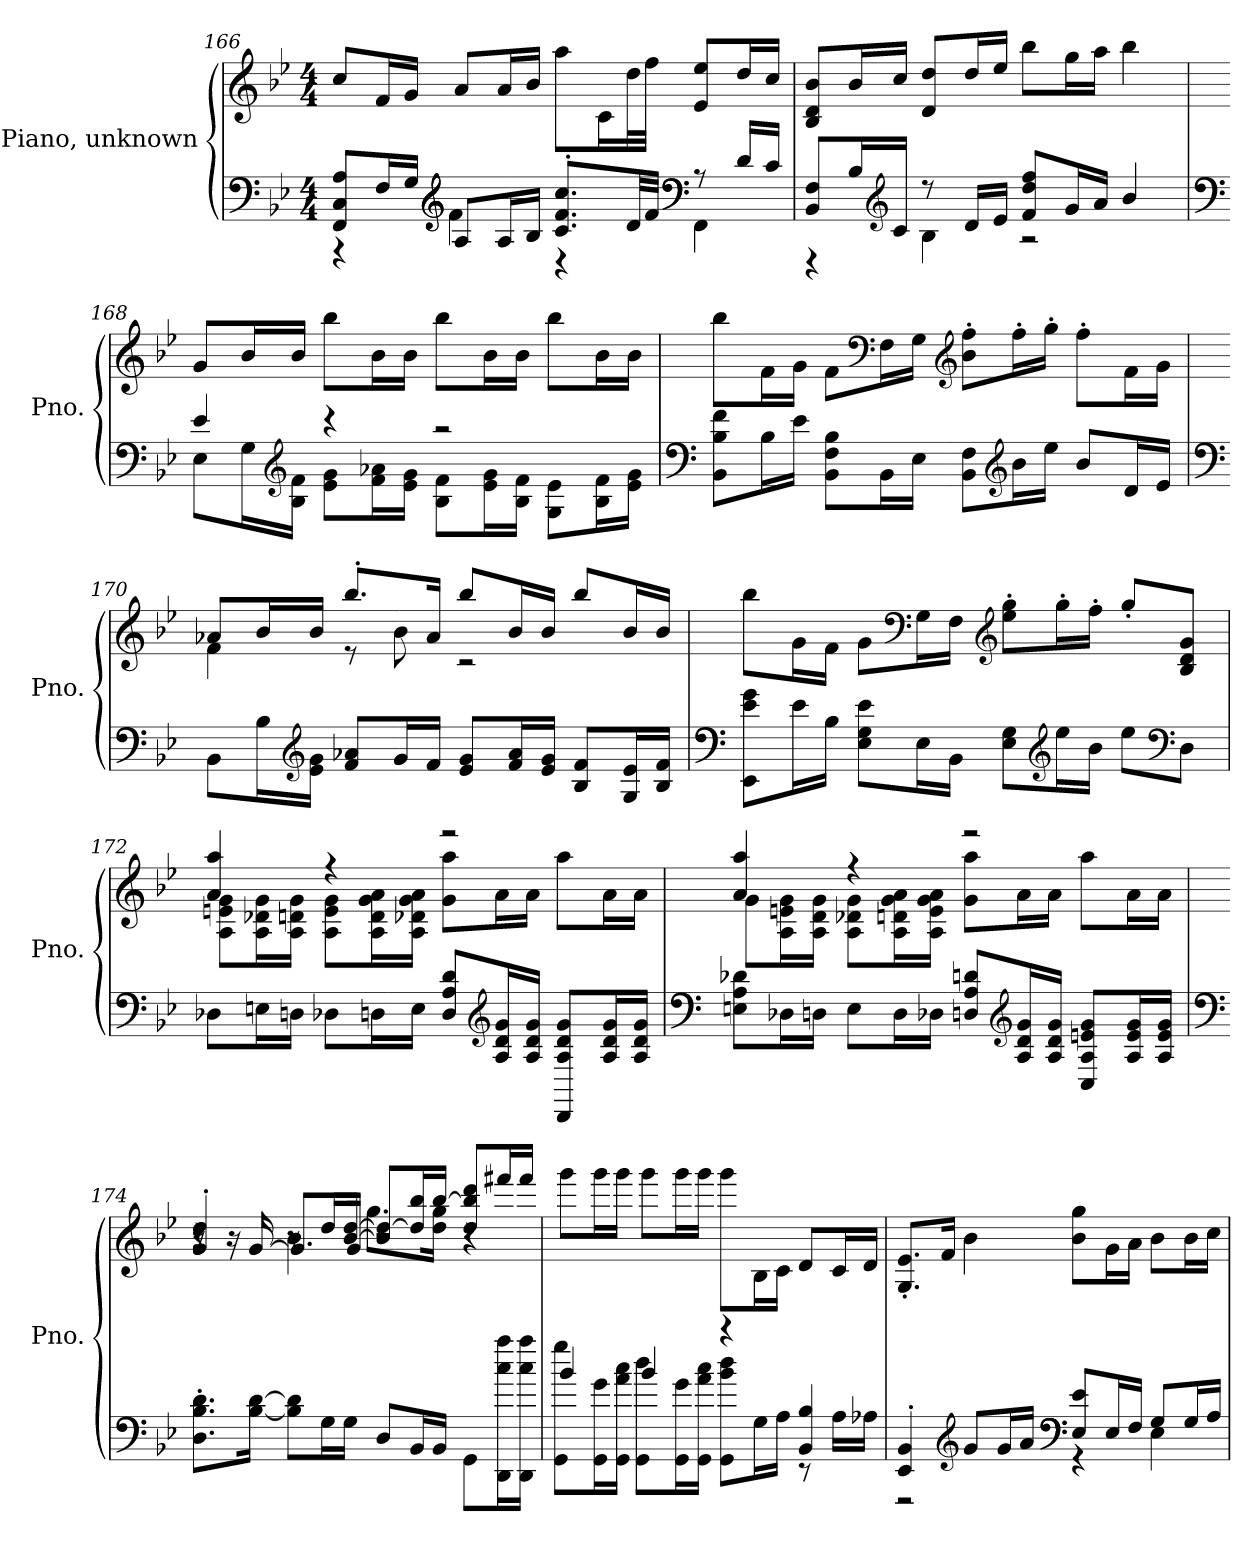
**kern	**kern
*part1	*part1
*staff2	*staff1
*I"Piano, unknown	*
*I'Pno.	*
*clefF4	*clefG2
*k[b-e-]	*k[b-e-]
*M4/4	*M4/4
=166	=166
*^	*
8FF/ 8C/ 8A/L	4r	8cc/L
16F/L	.	16f/L
16G/JJ	.	16g/JJ
*clefG2	*	*
8A/L	4f\	8a/L
16A/L	.	16a/L
16B-/JJ	.	16b-/JJ
8.c/' 8.f/' 8.cc/'L	4r	8aa\L
.	.	16c\L
32d/LL	.	32dd\L
32f/JJJ	.	32ff\JJJ
*clefF4	*	*
8r	4FF\	8e-/ 8ee-/L
16d/LL	.	16dd/L
16c/JJ	.	16cc/JJ
!!LO:LB:g=z
=167	=167	=167
8BB-/ 8F/L	4r	8B-/ 8d/ 8b-/L
16B-/L	.	16b-/L
*clefG2	*	*
16c/JJ	.	16cc/JJ
8r	4B-\	8d/ 8dd/L
16d/LL	.	16dd/L
16e-/JJ	.	16ee-/JJ
8f/ 8dd/ 8ff/L	2r	8bb-\L
16g/L	.	16gg\L
16a/JJ	.	16aa\JJ
4b-/	.	4bb-\
=168	=168	=168
*clefF4	*	*
4e-/	8E-\L	8g/L
.	16G\L	16b-/L
*clefG2	*	*
.	16B-\ 16f\JJ	16b-/JJ
4r	8e-\ 8g\L	8bb-\L
.	16f\ 16a-X\L	16b-\L
.	16e-\ 16g\JJ	16b-\JJ
2r	8B-\ 8f\L	8bb-\L
.	16e-\ 16g\L	16b-\L
.	16B-\ 16f\JJ	16b-\JJ
.	8G\ 8e-\L	8bb-\L
.	16B-\ 16f\L	16b-\L
.	16e-\ 16g\JJ	16b-\JJ
*v	*v	*
!!LO:LB:g=z
=169	=169
*clefF4	*
8BB-\ 8B-\ 8f\L	8bb-\L
16B-\L	16f\L
16e-\JJ	16g\JJ
8BB-\ 8F\ 8B-\L	8f\L
*	*clefF4
16BB-\L	16F\L
16E-\JJ	16G\JJ
*	*clefG2
8BB-\ 8F\L	8b-\' 8ff\'L
*clefG2	*
16b-\L	16ff'\L
16ee-\JJ	16gg'\JJ
8b-/L	8ff'\L
16d/L	16f\L
16e-/JJ	16g\JJ
=170	=170
*clefF4	*
*	*^
8BB-\L	8a-X/L	4f\
16B-\L	16b-/L	.
*clefG2	*	*
16e-\ 16g\JJ	16b-/JJ	.
8f/ 8a-X/L	8.bb-'/L	8r
16g/L	.	8b-\
16f/JJ	16a-/Jk	.
8e-/ 8g/L	8bb-/L	2r
16f/ 16a-/L	16b-/L	.
16e-/ 16g/JJ	16b-/JJ	.
8B-/ 8f/L	8bb-/L	.
16G/ 16e-/L	16b-/L	.
16B-/ 16f/JJ	16b-/JJ	.
*	*v	*v
!!LO:PB:g=z
=171	=171
*clefF4	*
8EE-\ 8e-\ 8g\L	8bb-\L
16e-\L	16g\L
16B-\JJ	16f\JJ
8E-\ 8G\ 8e-\L	8g\L
*	*clefF4
16E-\L	16G\L
16BB-\JJ	16F\JJ
*	*clefG2
8E-\ 8G\L	8ee-\' 8gg\'L
*clefG2	*
16ee-\L	16gg'\L
16b-\JJ	16ff'\JJ
8ee-\L	8gg'/L
*clefF4	*
8D\J	8B-/ 8d/ 8g/J
=172	=172
*	*^
8D-X\L	4a/ 4aa/	8A\ 8en\ 8g\L
16En\L	.	16A\ 16d-X\ 16g\L
16Dn\JJ	.	16A\ 16dn\ 16g\JJ
8D-X\L	4r	8A\ 8e\ 8g\L
16Dn\L	.	16A\ 16d\ 16g\ 16a\L
16E\JJ	.	16A\ 16d-X\ 16g\ 16a\JJ
8D/ 8A/ 8d/L	2r	8g\ 8aa\L
*clefG2	*	*
16A/ 16d/ 16g/L	.	16a\L
16A/ 16d/ 16g/JJ	.	16a\JJ
8DD/ 8A/ 8d/ 8g/L	.	8aa\L
16A/ 16d/ 16g/L	.	16a\L
16A/ 16d/ 16g/JJ	.	16a\JJ
!!LO:LB:g=z	!!
=173	=173	=173
*clefF4	*	*
8En\ 8A\ 8d-X\L	4a/ 4aa/	8g\L
16D-X\L	.	16A\ 16en\ 16g\L
16Dn\JJ	.	16A\ 16d\ 16g\JJ
8E\L	4r	8A\ 8d-X\ 8g\L
16D\L	.	16A\ 16dn\ 16g\ 16a\L
16D-X\JJ	.	16A\ 16e\ 16g\ 16a\JJ
8Dn/ 8A/ 8dn/L	2r	8g\ 8aa\L
*clefG2	*	*
16A/ 16d/ 16g/L	.	16a\L
16A/ 16d/ 16g/JJ	.	16a\JJ
8C/ 8A/ 8en/ 8g/L	.	8aa\L
16A/ 16e/ 16g/L	.	16a\L
16A/ 16e/ 16g/JJ	.	16a\JJ
*	*v	*v
=174	=174
*clefF4	*
*	*^
*	*	*^
8.D\' 8.B-\' 8.d\'L	4g/' 4dd/'	4r	8r
.	.	.	16r
[16B-\ [16d\Jk	.	.	[16g/
8B-\] 8d\]L	8r	4b-\	8.g/L]
16G\L	16dd/LL	.	.
16G\JJ	[16b-/ [16dd/JJ	.	16g/Jk
8D/L	8b-/] 8dd/_L	8.gg\L	2r
16BB-/L	16dd/] 16bb-/L	.	.
16BB-/JJ	[16bb-/JJ	16dd\ 16gg\Jk	.
8GG\L	8dd/ 8bb-/] 8ddd/L	4r	.
16DD\ 16cc\ 16aa\L	16fff#X/L	.	.
16DD\ 16cc\ 16aa\JJ	16fff#/JJ	.	.
*	*v	*v	*v
!!LO:LB:g=z
=175	=175
*^	*
4b-/	8GG\ 8gg\L	8ggg\L
.	16GG\ 16g\L	16ggg\L
.	16GG\ 16a\ 16cc\JJ	16ggg\JJ
4b-/	8GG\ 8dd\L	8ggg\L
.	16GG\ 16g\L	16ggg\L
.	16GG\ 16a\ 16cc\JJ	16ggg\JJ
4r	8GG\ 8b-\ 8dd\L	8ggg\L
.	16G\L	16B-\L
.	16A\JJ	16c\JJ
4BB-/ 4B-/	8r	8d/L
.	16A\LL	16c/L
.	16A-X\JJ	16d/JJ
=176	=176	=176
4EE-/' 4BB-/'	2r	8.G/' 8.e-/'L
.	.	16f/Jk
*clefG2	*	*
8g/L	.	4b-\
16g/L	.	.
16a/JJ	.	.
*clefF4	*	*
8E-/ 8e-/L	4r	8b-\ 8gg\L
16E-/L	.	16g\L
16F/JJ	.	16a\JJ
8G/L	4E-\	8b-\L
16G/L	.	16b-\L
16A/JJ	.	16cc\JJ
*v	*v	*
=	=
*-	*-
